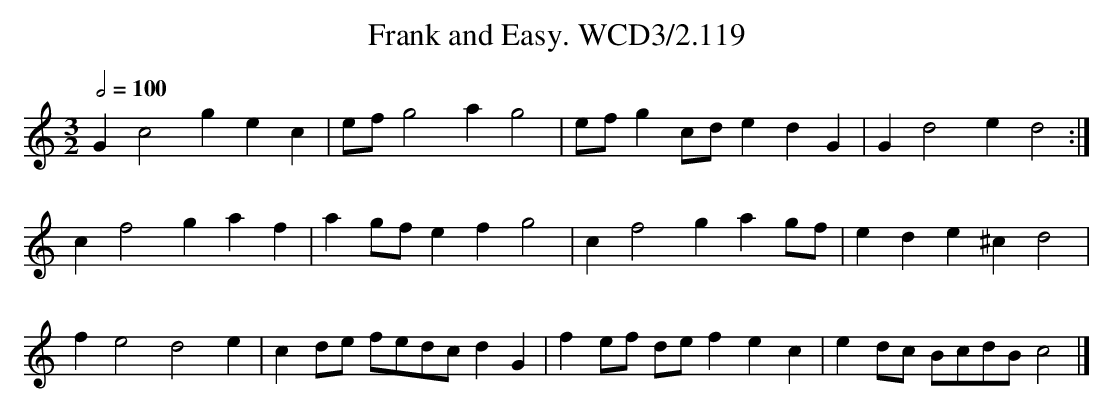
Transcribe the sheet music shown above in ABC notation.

X:1
T:Frank and Easy. WCD3/2.119
M:3/2
L:1/4
Q:1/2=100
K:C
G c2 g ec|e/f/ g2 a g2|e/f/g c/d/e dG|G d2 e d2:|
c f2 g af|ag/f/ ef g2|c f2 ga g/f/|ed e^c d2|
f e2 d2 e|cd/e/ f/e/d/c/ dG|\
fe/f/ d/e/f ec|ed/c/ B/c/d/B/ c2|]
